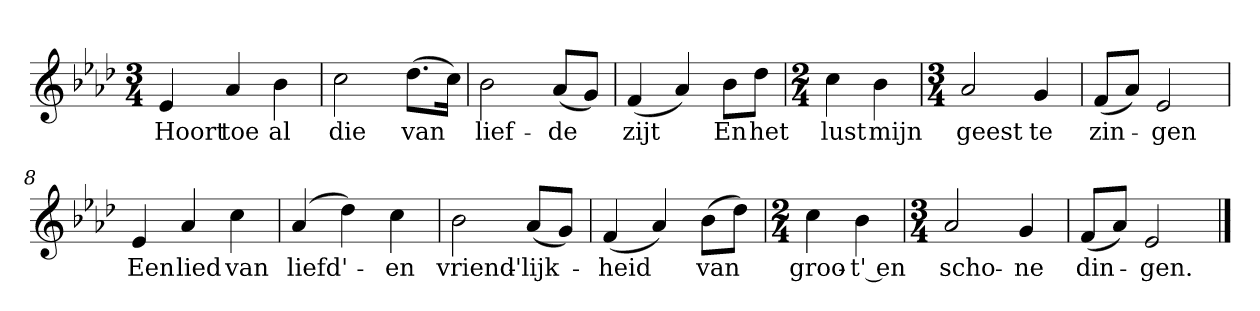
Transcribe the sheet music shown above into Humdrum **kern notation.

**kern	**text
*part1	*part1
*staff1	*staff1
*clefG2	*
*k[b-e-a-d-]	*
*A-:	*
*M3/4	*
*MM120	*
=1	=1
4e-	Hoort
4a-	toe
4b-	al
=2	=2
2cc	die
(8.dd-\L	van
16cc\Jk)	.
=3	=3
2b-	lief-
(8a-/L	-de
8g/J)	.
=4	=4
(4f	zijt
4a-)	.
8b-\L	En
8dd-\J	het
=5	=5
*M2/4	*
4cc	lust
4b-	mijn
=6	=6
*M3/4	*
2a-	geest
4g	te
=7	=7
(8f/L	zin-
8a-/J)	.
2e-	-gen
=8	=8
4e-	Een
4a-	lied
4cc	van
=9	=9
(4a-	liefd'-
4dd-)	.
4cc	-en
=10	=10
2b-	vriend'-
(8a-/L	-lijk-
8g/J)	.
=11	=11
(4f	-heid
4a-)	.
(8b-\L	van
8dd-\J)	.
=12	=12
*M2/4	*
4cc	groo-
4b-	-t' en
=13	=13
*M3/4	*
2a-	scho-
4g	-ne
=14	=14
(8f/L	din-
8a-/J)	.
2e-	-gen.
==	==
*-	*-
